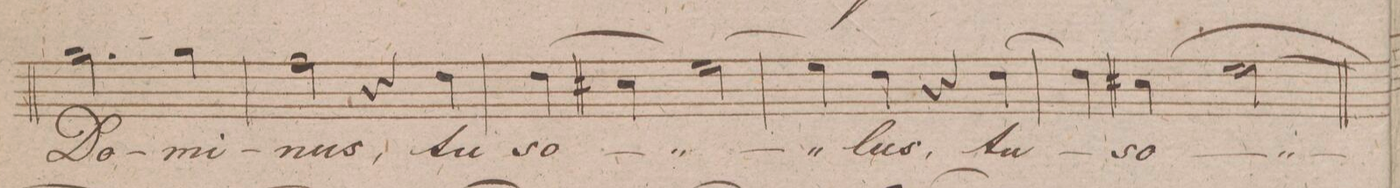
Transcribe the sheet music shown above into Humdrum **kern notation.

**kern	**text	**text	**dynam
*I"Alto.	*	*	*
*clefC3	*	*	*
*k[f#c#g#d#]	*	*	*
*met(c)	*	*	*
*M4/4	*	*	*
2.a\	Do-	.	.
4a\	-mi-	.	.
=179	=179	=179	=179
2g#\	-nus,	.	.
4r	.	.	.
4e\	tu	.	.
=180	=180	=180	=180
(>4e\	so-	.	.
4d#X\	.	.	.
[2f#\)	.	.	.
=181	=181	=181	=181
4f#\]	.	.	.
4e\	-lus,	.	.
4r	.	.	.
[4e\	tu	.	.
=182	=182	=182	=182
4e\]	.	.	.
(>4d#X\	so-	.	.
[2f#\	.	.	.
=183	=183	=183	=183
*-	*-	*-	*-
